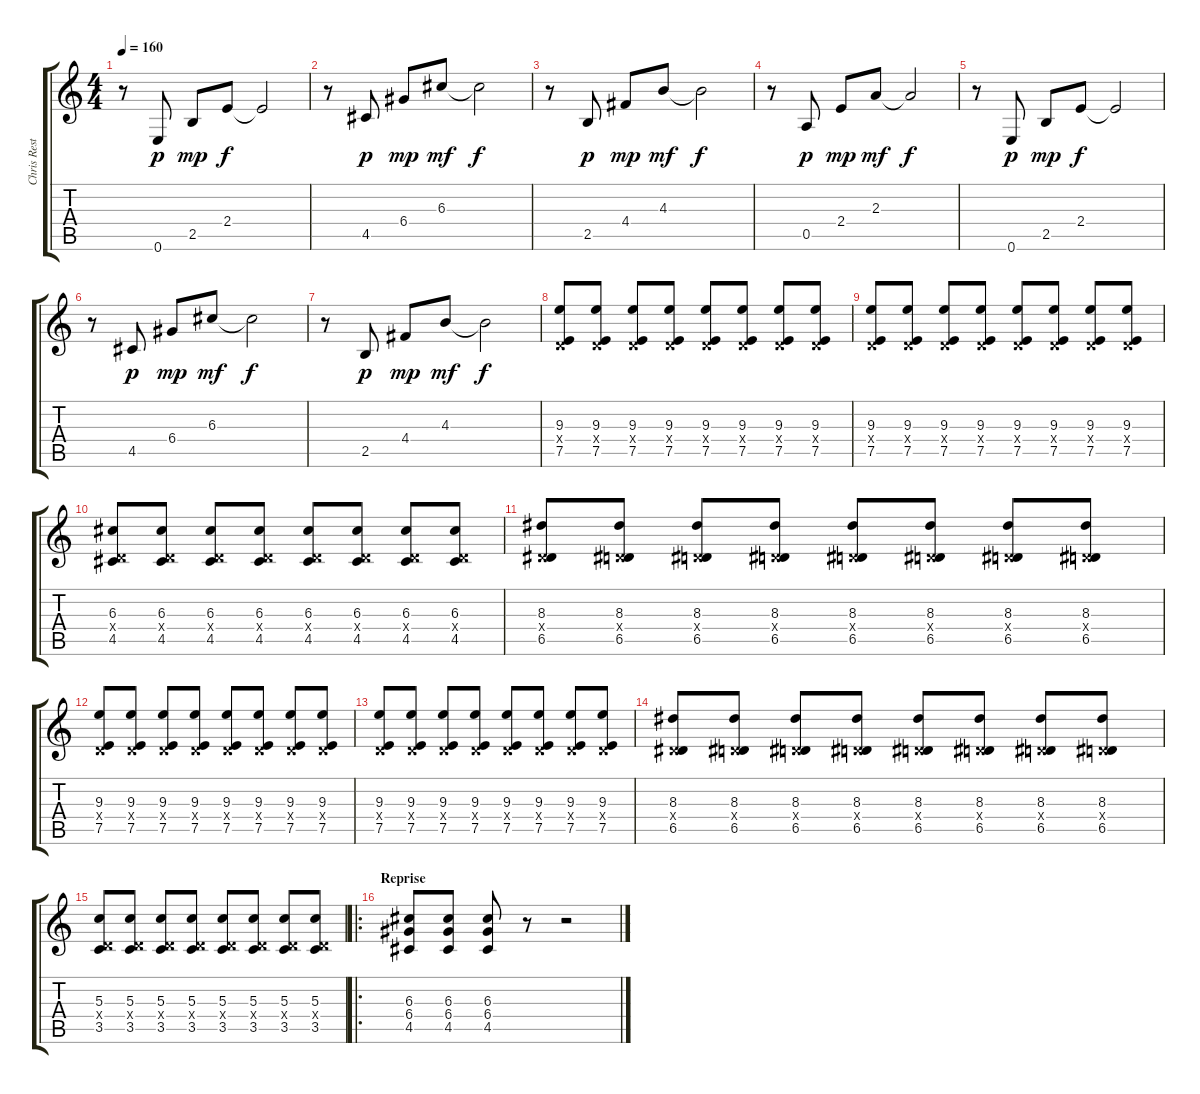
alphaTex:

\track ("Chris Rest" "Chris Rest") {instrument distortionguitar}
\staff {score tabs}
\tuning (E4 B3 G3 D3 A2 E2) {hide}
\ts (4 4)
\tempo 160
\clef g2
\ks c
r.8{dy f} 0.6.8{dy p} 2.5.8{dy mp} 2.4.8{dy f} 2.4{t}.2 |
r.8 4.5.8{dy p} 6.4.8{dy mp} 6.3.8{dy mf} 6.3{t}.2{dy f} |
r.8 2.5.8{dy p} 4.4.8{dy mp} 4.3.8{dy mf} 4.3{t}.2{dy f} |
r.8 0.5.8{dy p} 2.4.8{dy mp} 2.3.8{dy mf} 2.3{t}.2{dy f} |
r.8 0.6.8{dy p} 2.5.8{dy mp} 2.4.8{dy f} 2.4{t}.2 |
r.8 4.5.8{dy p} 6.4.8{dy mp} 6.3.8{dy mf} 6.3{t}.2{dy f} |
r.8 2.5.8{dy p} 4.4.8{dy mp} 4.3.8{dy mf} 4.3{t}.2{dy f} |
(9.3 0.4{x} 7.5).8 (9.3 0.4{x} 7.5).8 (9.3 0.4{x} 7.5).8 (9.3 0.4{x} 7.5).8 (9.3 0.4{x} 7.5).8 (9.3 0.4{x} 7.5).8 (9.3 0.4{x} 7.5).8 (9.3 0.4{x} 7.5).8 |
(9.3 0.4{x} 7.5).8 (9.3 0.4{x} 7.5).8 (9.3 0.4{x} 7.5).8 (9.3 0.4{x} 7.5).8 (9.3 0.4{x} 7.5).8 (9.3 0.4{x} 7.5).8 (9.3 0.4{x} 7.5).8 (9.3 0.4{x} 7.5).8 |
(6.3 0.4{x} 4.5).8 (6.3 0.4{x} 4.5).8 (6.3 0.4{x} 4.5).8 (6.3 0.4{x} 4.5).8 (6.3 0.4{x} 4.5).8 (6.3 0.4{x} 4.5).8 (6.3 0.4{x} 4.5).8 (6.3 0.4{x} 4.5).8 |
(8.3 0.4{x} 6.5).8 (8.3 0.4{x} 6.5).8 (8.3 0.4{x} 6.5).8 (8.3 0.4{x} 6.5).8 (8.3 0.4{x} 6.5).8 (8.3 0.4{x} 6.5).8 (8.3 0.4{x} 6.5).8 (8.3 0.4{x} 6.5).8 |
(9.3 0.4{x} 7.5).8 (9.3 0.4{x} 7.5).8 (9.3 0.4{x} 7.5).8 (9.3 0.4{x} 7.5).8 (9.3 0.4{x} 7.5).8 (9.3 0.4{x} 7.5).8 (9.3 0.4{x} 7.5).8 (9.3 0.4{x} 7.5).8 |
(9.3 0.4{x} 7.5).8 (9.3 0.4{x} 7.5).8 (9.3 0.4{x} 7.5).8 (9.3 0.4{x} 7.5).8 (9.3 0.4{x} 7.5).8 (9.3 0.4{x} 7.5).8 (9.3 0.4{x} 7.5).8 (9.3 0.4{x} 7.5).8 |
(8.3 0.4{x} 6.5).8 (8.3 0.4{x} 6.5).8 (8.3 0.4{x} 6.5).8 (8.3 0.4{x} 6.5).8 (8.3 0.4{x} 6.5).8 (8.3 0.4{x} 6.5).8 (8.3 0.4{x} 6.5).8 (8.3 0.4{x} 6.5).8 |
(5.3 0.4{x} 3.5).8 (5.3 0.4{x} 3.5).8 (5.3 0.4{x} 3.5).8 (5.3 0.4{x} 3.5).8 (5.3 0.4{x} 3.5).8 (5.3 0.4{x} 3.5).8 (5.3 0.4{x} 3.5).8 (5.3 0.4{x} 3.5).8 |
\ro
\section ("" "Reprise")
(6.3 6.4 4.5).8{instrument distortionguitar} (6.3 6.4 4.5).8 (6.3 6.4 4.5).8 r.8 r.2
